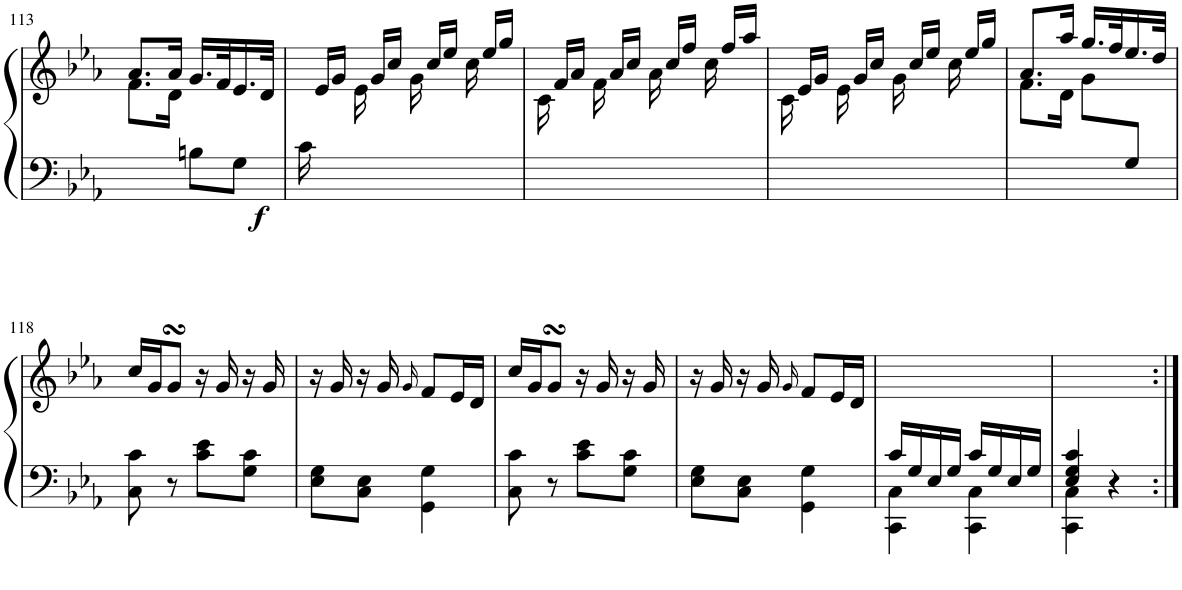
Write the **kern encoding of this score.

**kern	**kern	**dynam
*part1	*part1	*part1
*staff2	*staff1	*staff1/2
*I"Piano	*	*
*I'Pno.	*	*
!!LO:PB:g=z
*clefF4	*clefG2	*
*k[b-e-a-]	*k[b-e-a-]	*
*M2/4	*M2/4	*
=113	=113	=113
*	*^	*
4ryy	8.a-/L	8.f\L	.
.	16a-/Jk	16d\Jk	.
8Bn\L	16.g/LL	4ryy	.
.	32f/K	.	.
8G\J	16.e-/	.	.
.	32d/JJk	.	.
*	*v	*v	*
=114	=114	=114
*^	*	*
24c\	2ryy	24ryy	.
24%11ryy	.	24e-/LL	.
.	.	24g/JJ	.
.	.	24e-\	.
.	.	24g/LL	.
.	.	24cc/JJ	.
.	.	24g\	.
.	.	24cc/LL	.
.	.	24ee-/JJ	.
.	.	24cc\	.
.	.	24ee-/LL	.
.	.	24gg/JJ	.
*v	*v	*	*
=115	=115	=115
2ryy	24c\	.
.	24f/LL	.
.	24a-/JJ	.
.	24f\	.
.	24a-/LL	.
.	24cc/JJ	.
.	24a-\	.
.	24cc/LL	.
.	24ff/JJ	.
.	24cc\	.
.	24ff/LL	.
.	24aa-/JJ	.
=116	=116	=116
!	!	!LO:DY:b=2
2ryy	24c\	f
.	24e-/LL	.
.	24g/JJ	.
.	24e-\	.
.	24g/LL	.
.	24cc/JJ	.
.	24g\	.
.	24cc/LL	.
.	24ee-/JJ	.
.	24cc\	.
.	24ee-/LL	.
.	24gg/JJ	.
=117	=117	=117
*	*^	*
4.ryy	8.a-/L	8.f\L	.
.	16aa-/Jk	16d\Jk	.
.	16.gg/LL	8g\L	.
.	32ff/K	.	.
8G/J	16.ee-/	8ryy	.
.	32dd/JJk	.	.
*	*v	*v	*
!!LO:LB:g=z
=118	=118	=118
8C\ 8c\	16cc/LL	.
.	16g/J	.
8r	8gsSsS/J	.
8c\ 8e-\L	16r	.
.	16g/	.
8G\ 8c\J	16r	.
.	16g/	.
=119	=119	=119
8E-\ 8G\L	16r	.
.	16g/	.
8C\ 8E-\J	16r	.
.	16g/	.
.	16qg/	.
4GG\ 4G\	8f/L	.
.	16e-/L	.
.	16d/JJ	.
=120	=120	=120
8C\ 8c\	16cc/LL	.
.	16g/J	.
8r	8gsSsS/J	.
8c\ 8e-\L	16r	.
.	16g/	.
8G\ 8c\J	16r	.
.	16g/	.
=121	=121	=121
8E-\ 8G\L	16r	.
.	16g/	.
8C\ 8E-\J	16r	.
.	16g/	.
.	16qg/	.
4GG\ 4G\	8f/L	.
.	16e-/L	.
.	16d/JJ	.
=122	=122	=122
*^	*	*
16c/LL	4CC\ 4C\	2ryy	.
16G/	.	.	.
16E-/	.	.	.
16G/JJ	.	.	.
16c/LL	4CC\ 4C\	.	.
16G/	.	.	.
16E-/	.	.	.
16G/JJ	.	.	.
=123	=123	=123	=123
4E-/ 4G/ 4c/	4CC\ 4C\	4ryy	.
4ryy	4r	4r	.
*v	*v	*	*
=:|!	=:|!	=:|!
*-	*-	*-
